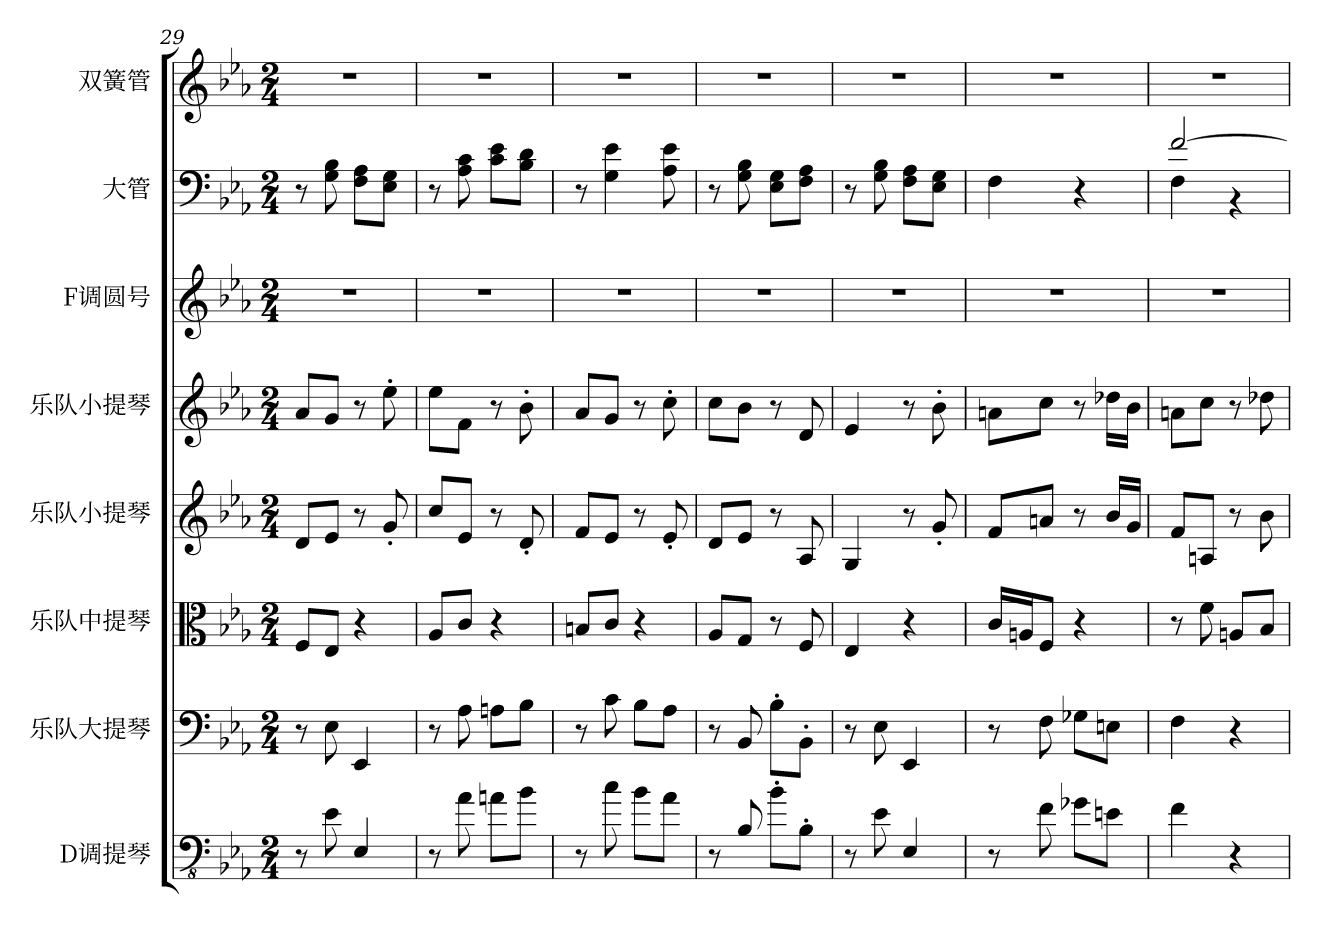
**kern	**kern	**kern	**kern	**kern	**kern	**kern	**kern
*part8	*part7	*part6	*part5	*part4	*part3	*part2	*part1
*staff8	*staff7	*staff6	*staff5	*staff4	*staff3	*staff2	*staff1
*I"D调提琴	*I"乐队大提琴	*I"乐队中提琴	*I"乐队小提琴	*I"乐队小提琴	*I"F调圆号	*I"大管	*I"双簧管
*clefFv4	*clefF4	*clefC3	*clefG2	*clefG2	*clefG2	*clefF4	*clefG2
*ITrd7c12	*	*	*	*	*ITrd4c7	*	*
*k[b-e-a-]	*k[b-e-a-]	*k[b-e-a-]	*k[b-e-a-]	*k[b-e-a-]	*k[b-e-a-d-]	*k[b-e-a-]	*k[b-e-a-]
*M2/4	*M2/4	*M2/4	*M2/4	*M2/4	*M2/4	*M2/4	*M2/4
=29	=29	=29	=29	=29	=29	=29	=29
8r	8r	8F/L	8d/L	8a-/L	2r	8r	2r
8EE-\	8E-\	8E-/J	8e-/J	8g/J	.	8G\ 8B-\	.
4EEE-/	4EE-/	4r	8r	8r	.	8F\ 8A-\L	.
.	.	.	8g'/	8ee-'\	.	8E-\ 8G\J	.
!!LO:PB:g=z
=30	=30	=30	=30	=30	=30	=30	=30
8r	8r	8A-/L	8cc/L	8ee-\L	2r	8r	2r
8AA-\	8A-\	8c/J	8e-/J	8f\J	.	8A-\ 8c\	.
8AAn\L	8An\L	4r	8r	8r	.	8c\ 8e-\L	.
8BB-\J	8B-\J	.	8d'/	8b-'\	.	8B-\ 8d\J	.
=31	=31	=31	=31	=31	=31	=31	=31
8r	8r	8Bn/L	8f/L	8a-/L	2r	8r	2r
8C\	8c\	8c/J	8e-/J	8g/J	.	4G\ 4e-\	.
8BB-\L	8B-\L	4r	8r	8r	.	.	.
8AA-\J	8A-\J	.	8e-'/	8cc'\	.	8A-\ 8e-\	.
=32	=32	=32	=32	=32	=32	=32	=32
8r	8r	8A-/L	8d/L	8cc\L	2r	8r	2r
8BBB-/	8BB-/	8G/J	8e-/J	8b-\J	.	8G\ 8B-\	.
8BB-'\L	8B-'\L	8r	8r	8r	.	8E-\ 8G\L	.
8BBB-'\J	8BB-'\J	8F/	8A-/	8d/	.	8F\ 8A-\J	.
=33	=33	=33	=33	=33	=33	=33	=33
8r	8r	4E-/	4G/	4e-/	2r	8r	2r
8EE-\	8E-\	.	.	.	.	8G\ 8B-\	.
4EEE-/	4EE-/	4r	8r	8r	.	8F\ 8A-\L	.
.	.	.	8g'/	8b-'\	.	8E-\ 8G\J	.
=34	=34	=34	=34	=34	=34	=34	=34
8r	8r	16c/LL	8f/L	8an\L	2r	4F\	2r
.	.	16An/J	.	.	.	.	.
8FF\	8F\	8F/J	8an/J	8cc\J	.	.	.
8GG-X\L	8G-X\L	4r	8r	8r	.	4r	.
8EEn\J	8En\J	.	16b-/LL	16dd-X\LL	.	.	.
.	.	.	16g/JJ	16b-\JJ	.	.	.
=35	=35	=35	=35	=35	=35	=35	=35
*	*	*	*	*	*	*^	*
4FF\	4F\	8r	8f/L	8an\L	2r	[2f/	4F\	2r
.	.	8f\	8An/J	8cc\J	.	.	.	.
4r	4r	8An/L	8r	8r	.	.	4r	.
.	.	8B-/J	8b-\	8dd-X\	.	.	.	.
*	*	*	*	*	*	*v	*v	*
=	=	=	=	=	=	=	=
*-	*-	*-	*-	*-	*-	*-	*-
